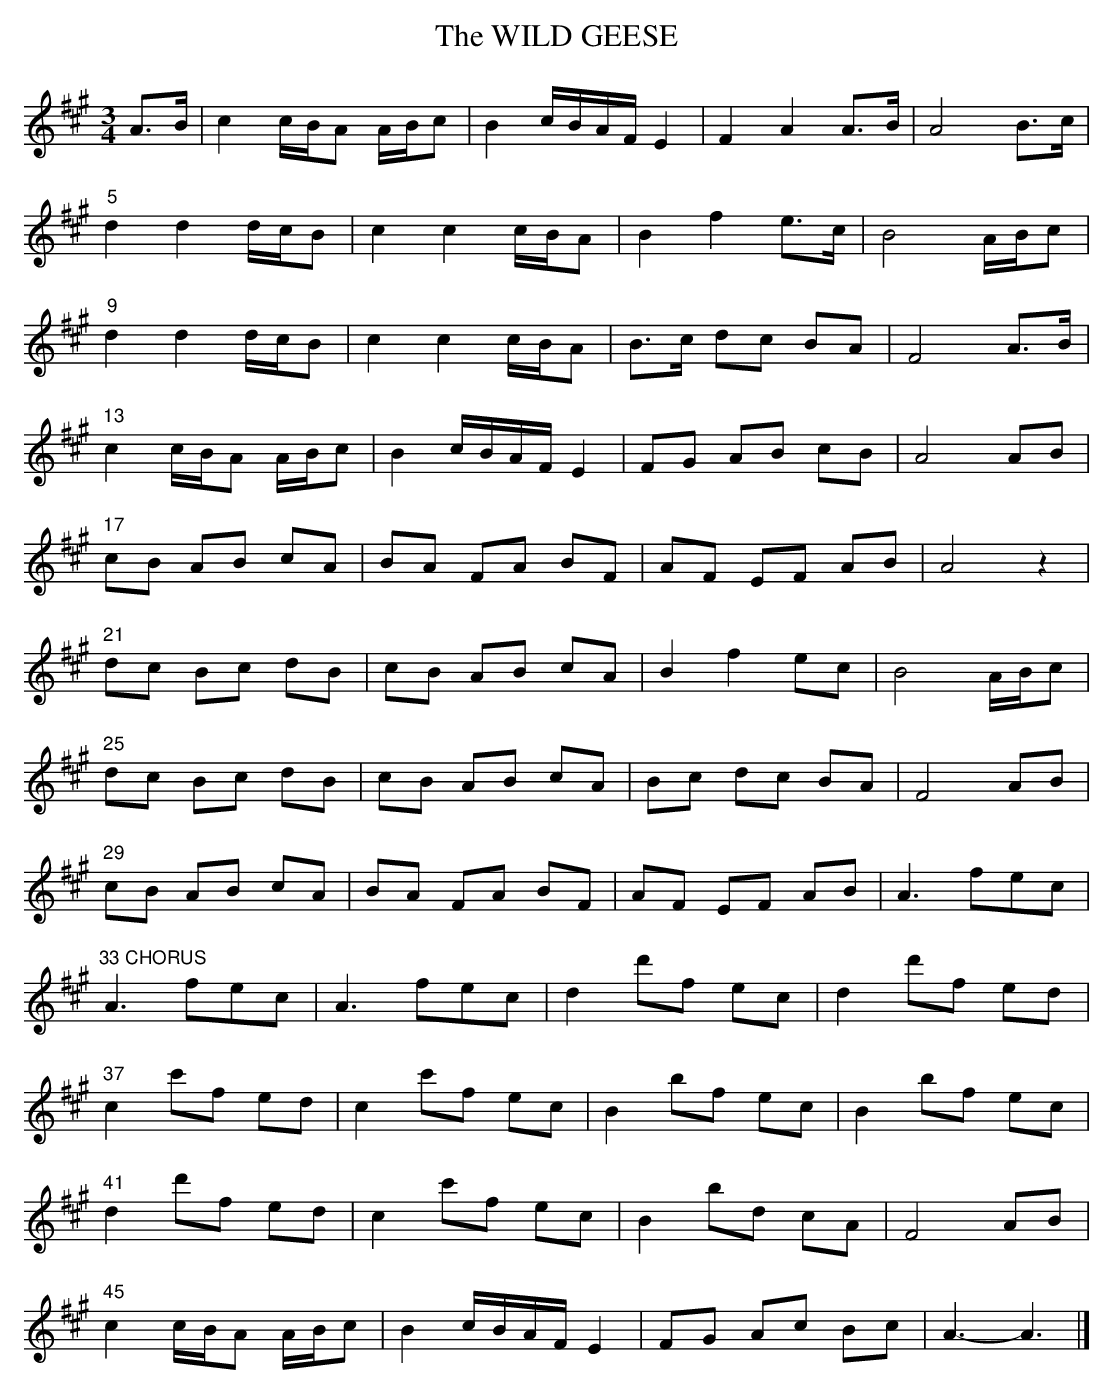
X:1
T:WILD GEESE, The
Y:"slowly"
M:3/4
L:1/8
K:A
A>B|c2 c/B/A A/B/c|B2 c/B/A/F/ E2|F2 A2A>B|A4 B>c|
"5"d2 d2 d/c/B|c2 c2 c/B/A|B2 f2 e>c|B4 A/B/c|
"9"d2 d2 d/c/B|c2 c2 c/B/A|B>c dc BA|F4 A>B|
"13"c2 c/B/A A/B/c|B2 c/B/A/F/ E2|FG AB cB|A4 AB|
"17"cB AB cA|BA FA BF|AF EF AB|A4 z2|
"21"dc Bc dB|cB AB cA|B2 f2 ec|B4 A/B/c|
"25"dc Bc dB|cB AB cA|Bc dc BA|F4 AB|
"29"cB AB cA|BA FA BF|AF EF AB|A3 fec|
"33 CHORUS"A3 fec|A3 fec|d2 d'f ec|d2 d'f ed|
"37"c2 c'f ed|c2 c'f ec|B2 bf ec|B2 bf ec|
"41"d2 d'f ed|c2 c'f ec|B2 bd cA|F4 AB|
"45"c2 c/B/A A/B/c|B2 c/B/A/F/ E2|FG Ac Bc|A3-A3|]
